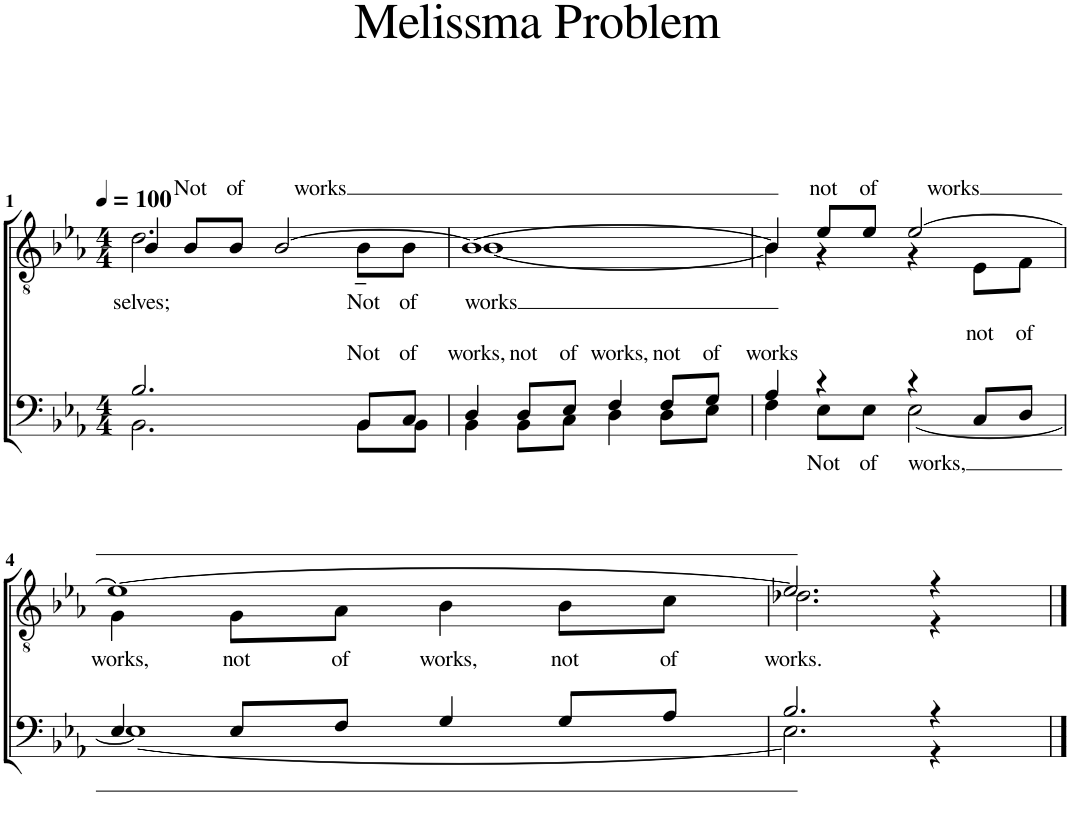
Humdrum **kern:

**kern	**text	**kern	**text
*part2	*part2	*part1	*part1
*staff2	*staff2	*staff1	*staff1
*I"Bass	*	*I"Tenor	*
*I'B	*	*I'T	*
*clefF4	*	*clefGv2	*
*k[b-e-a-]	*	*k[b-e-a-]	*
*M4/4	*	*M4/4	*
*MM100	*	*MM100	*
=1	=1	=1	=1
*^	*	*	*
!	!	!	!	!LO:LY:b
*	*	*	*^	*
2.B-/	2.BB-\	.	4B-/	2.d\	-selves;
!	!	!	!	!	!LO:LY:a
.	.	.	8B-/L	.	Not
!	!	!	!	!	!LO:LY:a
.	.	.	8B-/J	.	of
!	!	!	!	!	!LO:LY:a
.	.	.	[2B-/	.	works
!	!	!LO:LY:a	!	!	!LO:LY:b
8BB-/L	8BB-\L	Not	.	8B-~\L	Not
!	!	!LO:LY:a	!	!	!LO:LY:b
8C/J	8BB-\J	of	.	8B-\J	of
=2	=2	=2	=2	=2	=2
!	!	!LO:LY:a	!	!	!LO:LY:b
4D/	4BB-\	works,	1B-_	[1B-	works
!	!	!LO:LY:a	!	!	!
8D/L	8BB-\L	not	.	.	.
!	!	!LO:LY:a	!	!	!
8E-/J	8C\J	of	.	.	.
!	!	!LO:LY:a	!	!	!
4F/	4D\	works,	.	.	.
!	!	!LO:LY:a	!	!	!
8F/L	8D\L	not	.	.	.
!	!	!LO:LY:a	!	!	!
8G/J	8E-\J	of	.	.	.
=3	=3	=3	=3	=3	=3
!	!	!LO:LY:a	!	!	!
4A-/	4F\	works	4B-/]	4B-\]	.
!	!	!LO:LY:b	!	!	!LO:LY:a
4r	8E-\L	Not	8e-/L	4r	not
!	!	!LO:LY:b	!	!	!LO:LY:a
.	8E-\J	of	8e-/J	.	of
!	!	!LO:LY:b	!	!	!LO:LY:a
4r	[2E-\	works,	[2e-/	4r	works
!	!	!LO:LY:a	!	!	!
8C/L	.	not	.	8E-\L	.
!	!	!LO:LY:a	!	!	!
8D/J	.	of	.	8F\J	.
!!LO:LB:g=z	!!
=4	=4	=4	=4	=4	=4
!	!	!	!	!	!LO:LY:b
4E-/	1E-_	.	1e-_	4G\	works,
!	!	!	!	!	!LO:LY:b
8E-/L	.	.	.	8G\L	not
!	!	!	!	!	!LO:LY:b
8F/J	.	.	.	8A-\J	of
!	!	!	!	!	!LO:LY:b
4G/	.	.	.	4B-\	works,
!	!	!	!	!	!LO:LY:b
8G/L	.	.	.	8B-\L	not
!	!	!	!	!	!LO:LY:b
8A-/J	.	.	.	8c\J	of
=5	=5	=5	=5	=5	=5
!	!	!	!	!	!LO:LY:b
2.B-/	2.E-\]	.	2.e-/]	2.d-X\	works.
4r	4r	.	4r	4r	.
*v	*v	*	*	*	*
*	*	*v	*v	*
==	==	==	==
*-	*-	*-	*-
